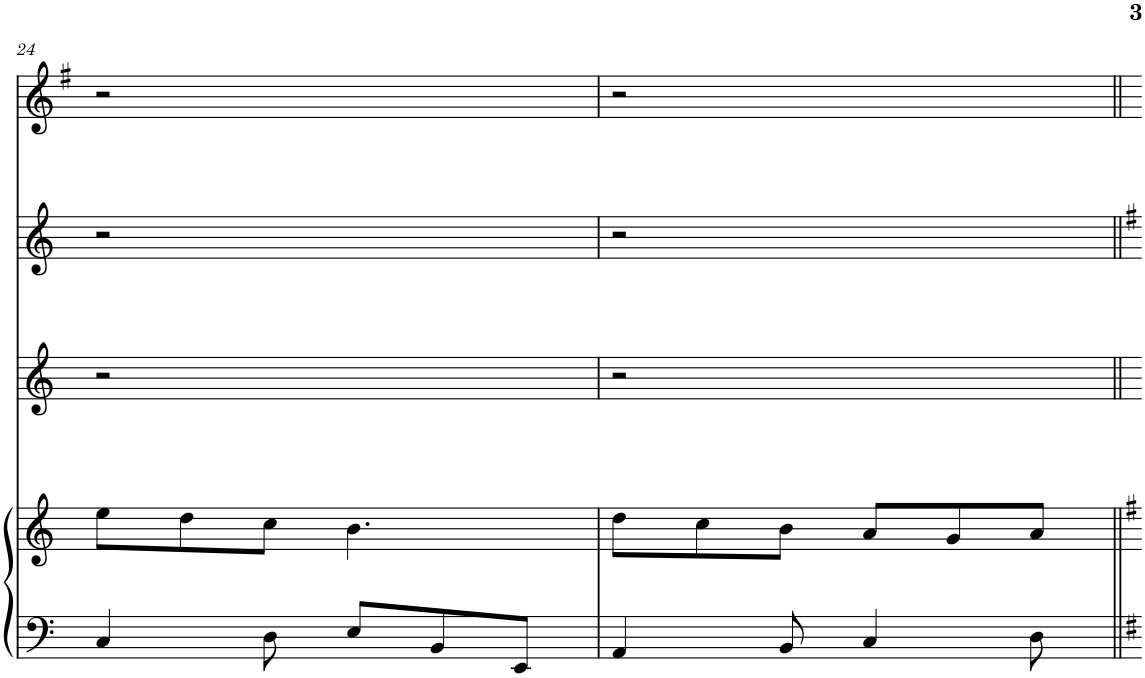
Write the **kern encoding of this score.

**kern	**kern	**kern	**kern	**kern
*part4	*part4	*part3	*part2	*part1
*staff5	*staff4	*staff3	*staff2	*staff1
*I"part 3	*	*I"part 2	*I"part 1	*I"part 0
!!LO:PB:g=z
*clefF4	*clefG2	*clefG2	*clefG2	*clefG2
*k[]	*k[]	*k[]	*k[]	*k[f#]
*M6/8	*M6/8	*M6/8	*M6/8	*M6/8
=24	=24	=24	=24	=24
4C/	8ee\L	2r	2r	2r
.	8dd\	.	.	.
8D\	8cc\J	.	.	.
8E/L	4.b\	.	.	.
8BB/	.	4ryy	4ryy	4ryy
8EE/J	.	.	.	.
=25	=25	=25	=25	=25
4AA/	8dd\L	2r	2r	2r
.	8cc\	.	.	.
8BB/	8b\J	.	.	.
4C/	8a/L	.	.	.
.	8g/	4ryy	4ryy	4ryy
8D\	8a/J	.	.	.
=||	=||	=||	=||	=||
*-	*-	*-	*-	*-
